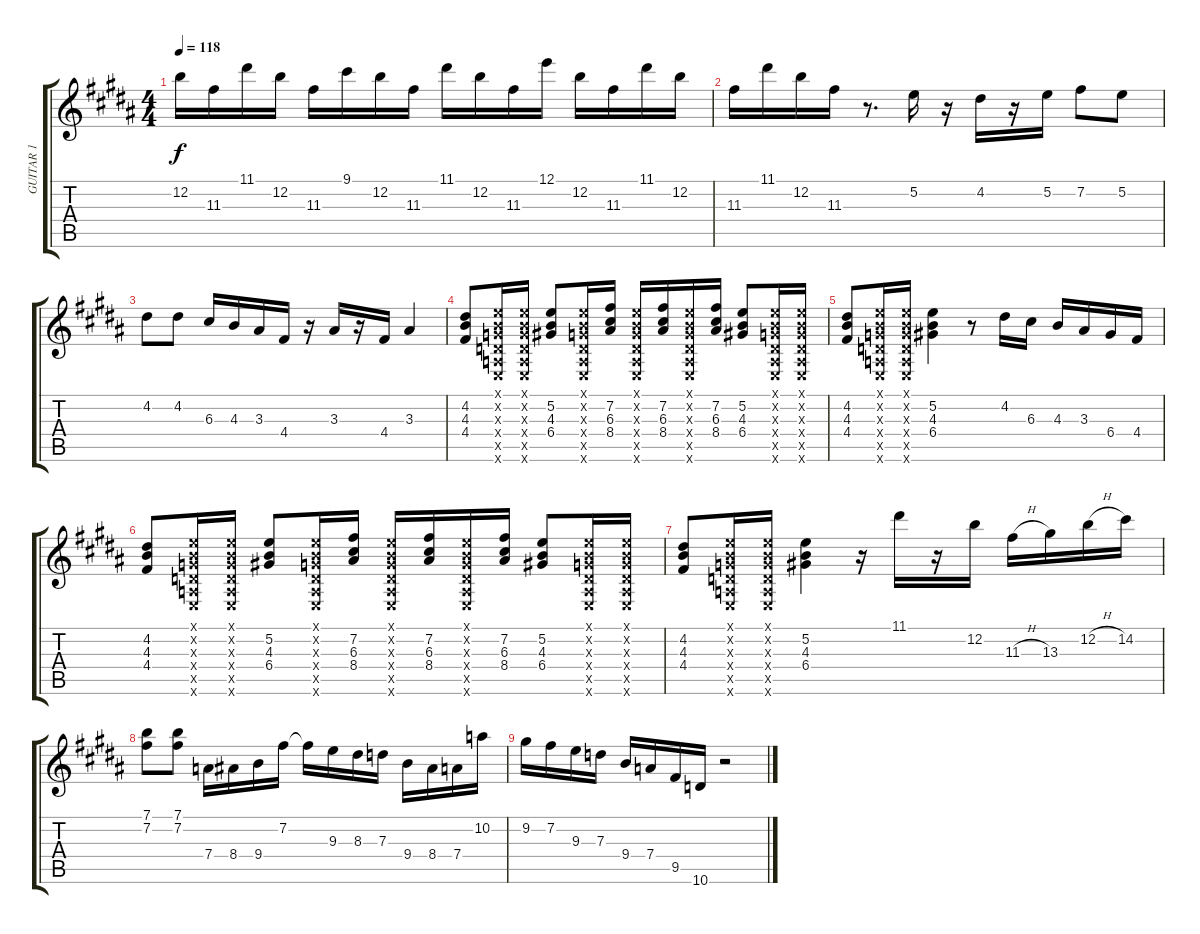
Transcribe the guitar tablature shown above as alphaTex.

\track ("GUITAR 1" "GUITAR 1") {instrument distortionguitar}
\staff {score tabs}
\tuning (E4 B3 G3 D3 A2 E2) {hide}
\ts (4 4)
\tempo 118
\clef g2
\ks b
12.2.16{dy f} 11.3.16 11.1.16 12.2.16 11.3.16 9.1.16 12.2.16 11.3.16 11.1.16 12.2.16 11.3.16 12.1.16 12.2.16 11.3.16 11.1.16 12.2.16 |
11.3.16 11.1.16 12.2.16 11.3.16 r.8{d} 5.2.16 r.16 4.2.16 r.16 5.2.16 7.2.8 5.2.8 |
4.2.8 4.2.8 6.3.16 4.3.16 3.3.16 4.4.16 r.16 3.3.16 r.16 4.4.16 3.3.4 |
(4.2 4.3 4.4).8 (0.1{x} 0.2{x} 0.3{x} 0.4{x} 0.5{x} 0.6{x}).16 (0.1{x} 0.2{x} 0.3{x} 0.4{x} 0.5{x} 0.6{x}).16 (5.2 4.3 6.4).8 (0.1{x} 0.2{x} 0.3{x} 0.4{x} 0.5{x} 0.6{x}).16 (7.2 6.3 8.4).16 (0.1{x} 0.2{x} 0.3{x} 0.4{x} 0.5{x} 0.6{x}).16 (7.2 6.3 8.4).16 (0.1{x} 0.2{x} 0.3{x} 0.4{x} 0.5{x} 0.6{x}).16 (7.2 6.3 8.4).16 (5.2 4.3 6.4).8 (0.1{x} 0.2{x} 0.3{x} 0.4{x} 0.5{x} 0.6{x}).16 (0.1{x} 0.2{x} 0.3{x} 0.4{x} 0.5{x} 0.6{x}).16 |
(4.2 4.3 4.4).8 (0.1{x} 0.2{x} 0.3{x} 0.4{x} 0.5{x} 0.6{x}).16 (0.1{x} 0.2{x} 0.3{x} 0.4{x} 0.5{x} 0.6{x}).16 (5.2 4.3 6.4).4 r.8 4.2.16 6.3.16 4.3.16 3.3.16 6.4.16 4.4.16 |
(4.2 4.3 4.4).8 (0.1{x} 0.2{x} 0.3{x} 0.4{x} 0.5{x} 0.6{x}).16 (0.1{x} 0.2{x} 0.3{x} 0.4{x} 0.5{x} 0.6{x}).16 (5.2 4.3 6.4).8 (0.1{x} 0.2{x} 0.3{x} 0.4{x} 0.5{x} 0.6{x}).16 (7.2 6.3 8.4).16 (0.1{x} 0.2{x} 0.3{x} 0.4{x} 0.5{x} 0.6{x}).16 (7.2 6.3 8.4).16 (0.1{x} 0.2{x} 0.3{x} 0.4{x} 0.5{x} 0.6{x}).16 (7.2 6.3 8.4).16 (5.2 4.3 6.4).8 (0.1{x} 0.2{x} 0.3{x} 0.4{x} 0.5{x} 0.6{x}).16 (0.1{x} 0.2{x} 0.3{x} 0.4{x} 0.5{x} 0.6{x}).16 |
(4.2 4.3 4.4).8 (0.1{x} 0.2{x} 0.3{x} 0.4{x} 0.5{x} 0.6{x}).16 (0.1{x} 0.2{x} 0.3{x} 0.4{x} 0.5{x} 0.6{x}).16 (5.2 4.3 6.4).4 r.16 11.1.16 r.16 12.2.16 11.3{h}.16 13.3.16 12.2{h}.16 14.2.16 |
(7.1 7.2).8 (7.1 7.2).8 7.4.16 8.4.16 9.4.16 7.2.16 7.2{t}.16 9.3.16 8.3.16 7.3.16 9.4.16 8.4.16 7.4.16 10.2.16 |
9.2.16 7.2.16 9.3.16 7.3.16 9.4.16 7.4.16 9.5.16 10.6.16 r.2
